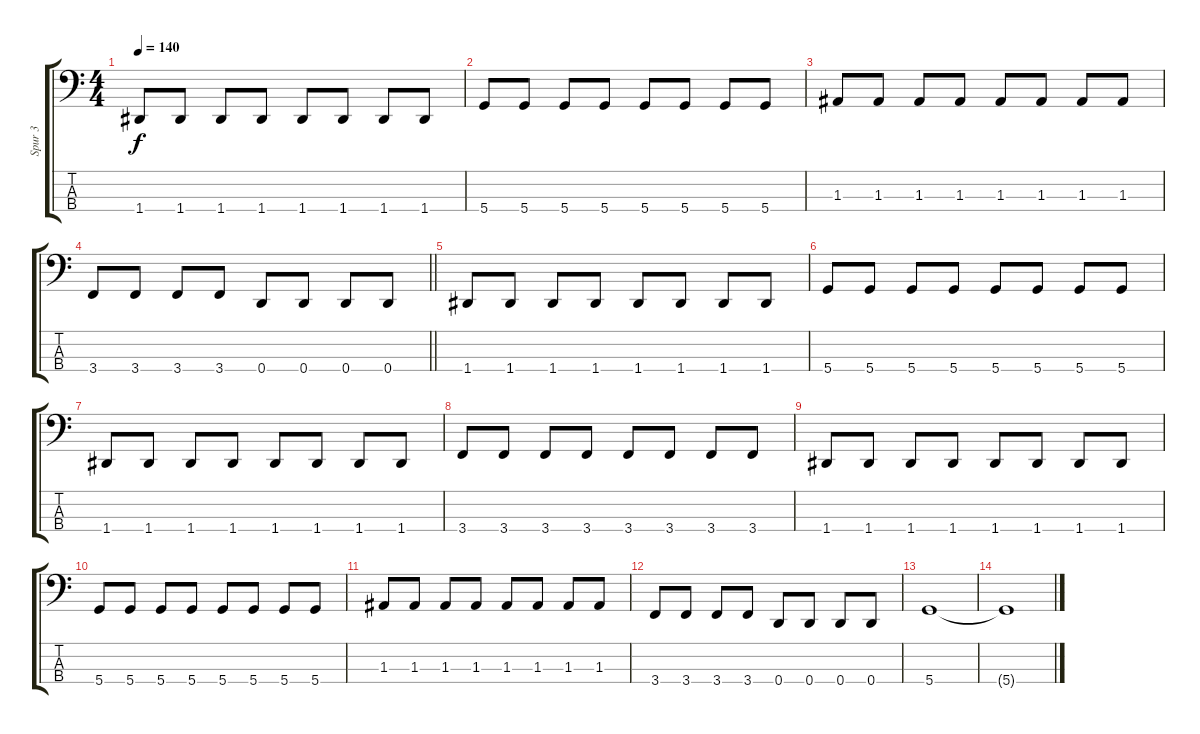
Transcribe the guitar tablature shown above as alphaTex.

\track ("Spur 3" "Spur 3") {instrument electricbasspick}
\staff {score tabs}
\tuning (G2 D2 A1 D1) {hide}
\ts (4 4)
\tempo 140
\clef f4
\ks c
1.4.8{dy f} 1.4.8 1.4.8 1.4.8 1.4.8 1.4.8 1.4.8 1.4.8 |
5.4.8 5.4.8 5.4.8 5.4.8 5.4.8 5.4.8 5.4.8 5.4.8 |
1.3.8 1.3.8 1.3.8 1.3.8 1.3.8 1.3.8 1.3.8 1.3.8 |
\barLineRight lightlight
3.4.8 3.4.8 3.4.8 3.4.8 0.4.8 0.4.8 0.4.8 0.4.8 |
1.4.8 1.4.8 1.4.8 1.4.8 1.4.8 1.4.8 1.4.8 1.4.8 |
5.4.8 5.4.8 5.4.8 5.4.8 5.4.8 5.4.8 5.4.8 5.4.8 |
1.4.8 1.4.8 1.4.8 1.4.8 1.4.8 1.4.8 1.4.8 1.4.8 |
3.4.8 3.4.8 3.4.8 3.4.8 3.4.8 3.4.8 3.4.8 3.4.8 |
1.4.8 1.4.8 1.4.8 1.4.8 1.4.8 1.4.8 1.4.8 1.4.8 |
5.4.8 5.4.8 5.4.8 5.4.8 5.4.8 5.4.8 5.4.8 5.4.8 |
1.3.8 1.3.8 1.3.8 1.3.8 1.3.8 1.3.8 1.3.8 1.3.8 |
3.4.8 3.4.8 3.4.8 3.4.8 0.4.8 0.4.8 0.4.8 0.4.8 |
5.4.1 |
5.4{t}.1
